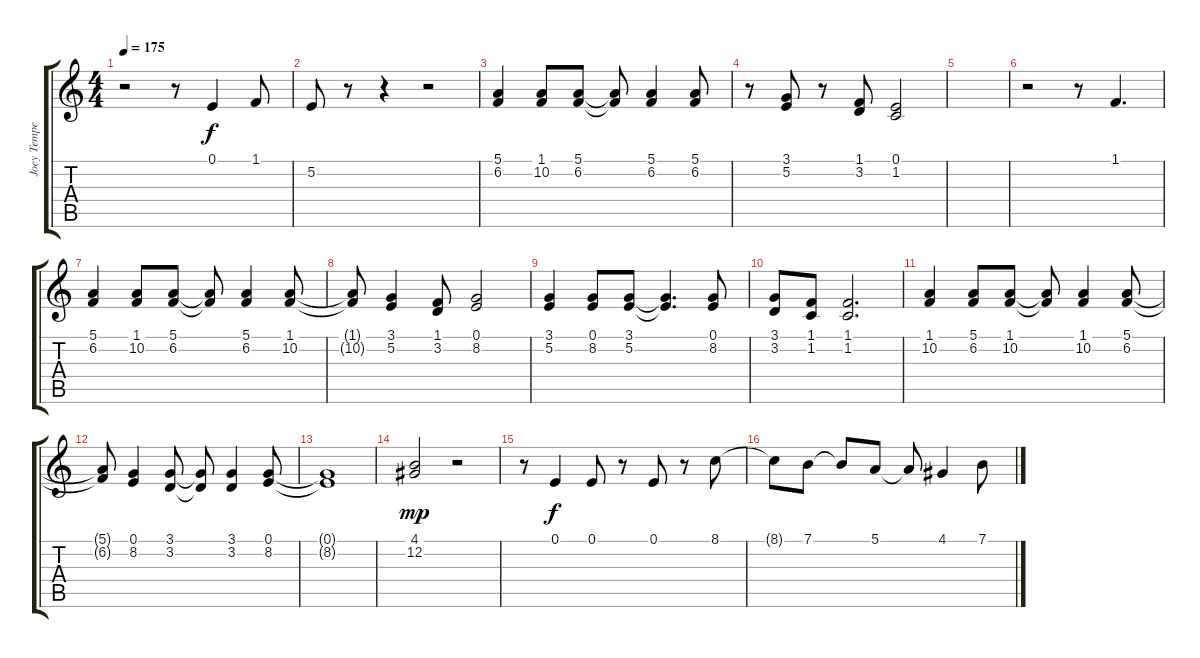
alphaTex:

\track ("Joey Tempest" "Joey Tempe") {instrument lead6voice}
\staff {score tabs}
\tuning (E4 B3 G3 D3 A2 E2) {hide}
\ts (4 4)
\tempo 175
\clef g2
\ks c
r.2{dy f} r.8 0.1.4 1.1.8 |
5.2.8 r.8 r.4 r.2 |
(5.1 6.2).4 (1.1 10.2).8 (5.1 6.2).8 (5.1{t} 6.2{t}).8 (5.1 6.2).4 (5.1 6.2).8 |
r.8 (3.1 5.2).8 r.8 (1.1 3.2).8 (0.1 1.2).2 |
|
r.2 r.8 1.1.4{d} |
(5.1 6.2).4 (1.1 10.2).8 (5.1 6.2).8 (5.1{t} 6.2{t}).8 (5.1 6.2).4 (1.1 10.2).8 |
(1.1{t} 10.2{t}).8 (3.1 5.2).4 (1.1 3.2).8 (0.1 8.2).2 |
(3.1 5.2).4 (0.1 8.2).8 (3.1 5.2).8 (3.1{t} 5.2{t}).4{d} (0.1 8.2).8 |
(3.1 3.2).8 (1.1 1.2).8 (1.1 1.2).2{d} |
(1.1 10.2).4 (5.1 6.2).8 (1.1 10.2).8 (1.1{t} 10.2{t}).8 (1.1 10.2).4 (5.1 6.2).8 |
(5.1{t} 6.2{t}).8 (0.1 8.2).4 (3.1 3.2).8 (3.1{t} 3.2{t}).8 (3.1 3.2).4 (0.1 8.2).8 |
(0.1{t} 8.2{t}).1 |
(4.1 12.2).2{dy mp} r.2 |
r.8 0.1.4{dy f} 0.1.8 r.8 0.1.8 r.8 8.1.8 |
8.1{t}.8 7.1.8 7.1{t}.8 5.1.8 5.1{t}.8 4.1.4 7.1.8
